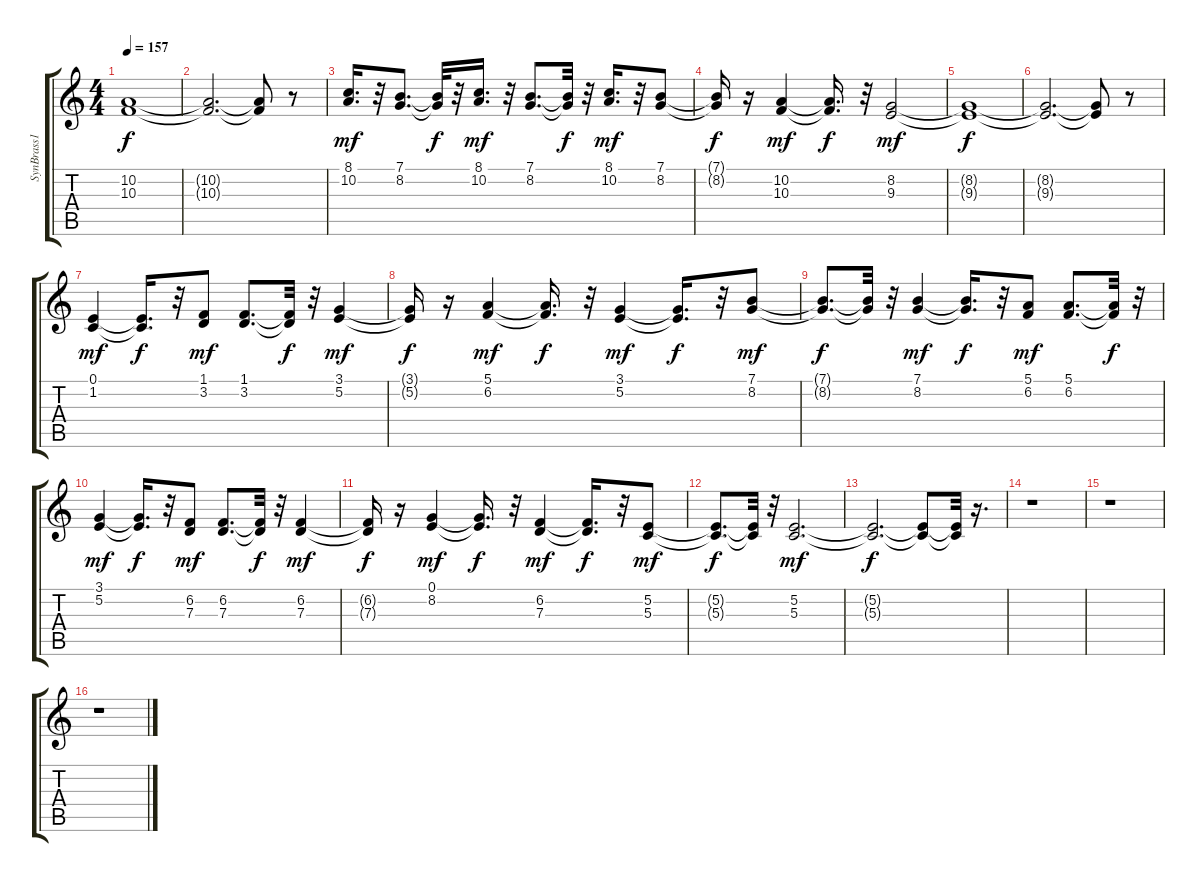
\track ("SynBrass1           " "SynBrass1 ") {instrument synthbrass1}
\staff {score tabs}
\tuning (E4 B3 G3 D3 A2 E2) {hide}
\ts (4 4)
\tempo 157
\clef g2
\ks c
(10.2{t} 10.3{t}).1{dy f} |
(10.2{t} 10.3{t}).2{d} (10.2{t} 10.3{t}).8 r.8 |
(8.1 10.2).16{d dy mf} r.32 (7.1 8.2).8{d} (7.1{t} 8.2{t}).32{dy f} r.32 (8.1 10.2).16{d dy mf} r.32 (7.1 8.2).8{d} (7.1{t} 8.2{t}).32{dy f} r.32 (8.1 10.2).16{d dy mf} r.32 (7.1 8.2).8 |
(7.1{t} 8.2{t}).16{dy f} r.16 (10.2 10.3).4{dy mf} (10.2{t} 10.3{t}).16{d dy f} r.32 (8.2 9.3).2{dy mf} |
(8.2{t} 9.3{t}).1{dy f} |
(8.2{t} 9.3{t}).2{d} (8.2{t} 9.3{t}).8 r.8 |
(0.1 1.2).4{dy mf} (0.1{t} 1.2{t}).16{d dy f} r.32 (1.1 3.2).8{dy mf} (1.1 3.2).8{d} (1.1{t} 3.2{t}).32{dy f} r.32 (3.1 5.2).4{dy mf} |
(3.1{t} 5.2{t}).16{dy f} r.16 (5.1 6.2).4{dy mf} (5.1{t} 6.2{t}).16{d dy f} r.32 (3.1 5.2).4{dy mf} (3.1{t} 5.2{t}).16{d dy f} r.32 (7.1 8.2).8{dy mf} |
(7.1{t} 8.2{t}).8{d dy f} (7.1{t} 8.2{t}).32 r.32 (7.1 8.2).4{dy mf} (7.1{t} 8.2{t}).16{d dy f} r.32 (5.1 6.2).8{dy mf} (5.1 6.2).8{d} (5.1{t} 6.2{t}).32{dy f} r.32 |
(3.1 5.2).4{dy mf} (3.1{t} 5.2{t}).16{d dy f} r.32 (6.2 7.3).8{dy mf} (6.2 7.3).8{d} (6.2{t} 7.3{t}).32{dy f} r.32 (6.2 7.3).4{dy mf} |
(6.2{t} 7.3{t}).16{dy f} r.16 (0.1 8.2).4{dy mf} (0.1{t} 8.2{t}).16{d dy f} r.32 (6.2 7.3).4{dy mf} (6.2{t} 7.3{t}).16{d dy f} r.32 (5.2 5.3).8{dy mf} |
(5.2{t} 5.3{t}).8{d dy f} (5.2{t} 5.3{t}).32 r.32 (5.2 5.3).2{d dy mf} |
(5.2{t} 5.3{t}).2{d dy f} (5.2{t} 5.3{t}).8 (5.2{t} 5.3{t}).32 r.16{d} |
r.1 |
r.1 |
r.1
